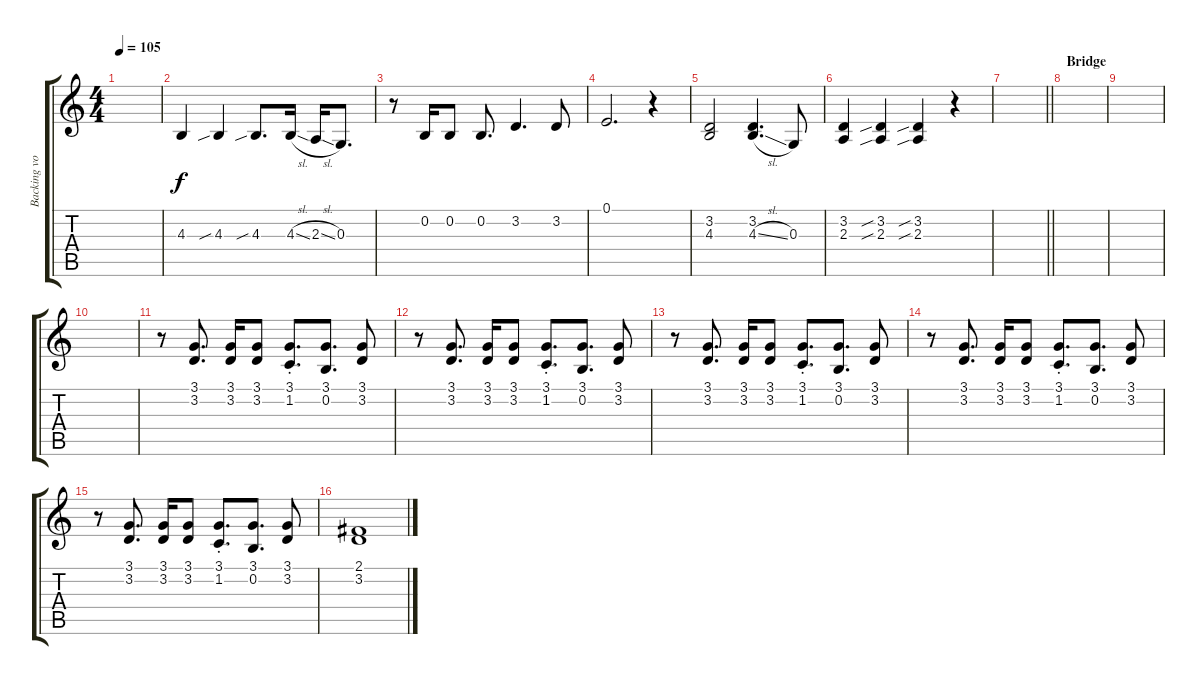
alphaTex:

\track ("Backing vocals" "Backing vo") {instrument trombone}
\staff {score tabs}
\tuning (E4 B3 G3 D3 A2 E2) {hide}
\ts (4 4)
\tempo 105
\clef g2
\ks c
|
4.3.4 4.3{sib}.4 4.3{sib}.8{d} 4.3{sl}.16 2.3{sl}.16 0.3.8{d} |
r.8 0.2.16 0.2.8 0.2.8{d} 3.2.4{d} 3.2.8 |
0.1.2{d} r.4 |
(3.2 4.3).2 (3.2 4.3{sl}).4{d} 0.3.8 |
(3.2 2.3).4 (3.2{sib} 2.3{sib}).4 (3.2{sib} 2.3{sib}).4 r.4 |
\barLineRight lightlight
|
\section ("" "Bridge")
|
|
|
r.8 (3.1 3.2).8{d} (3.1 3.2).16 (3.1 3.2).8 (3.1{st} 1.2{st}).8{d} (3.1 0.2).8{d} (3.1 3.2).8 |
r.8 (3.1 3.2).8{d} (3.1 3.2).16 (3.1 3.2).8 (3.1{st} 1.2{st}).8{d} (3.1 0.2).8{d} (3.1 3.2).8 |
r.8 (3.1 3.2).8{d} (3.1 3.2).16 (3.1 3.2).8 (3.1{st} 1.2{st}).8{d} (3.1 0.2).8{d} (3.1 3.2).8 |
r.8 (3.1 3.2).8{d} (3.1 3.2).16 (3.1 3.2).8 (3.1{st} 1.2{st}).8{d} (3.1 0.2).8{d} (3.1 3.2).8 |
r.8 (3.1 3.2).8{d} (3.1 3.2).16 (3.1 3.2).8 (3.1{st} 1.2{st}).8{d} (3.1 0.2).8{d} (3.1 3.2).8 |
(2.1 3.2).1
